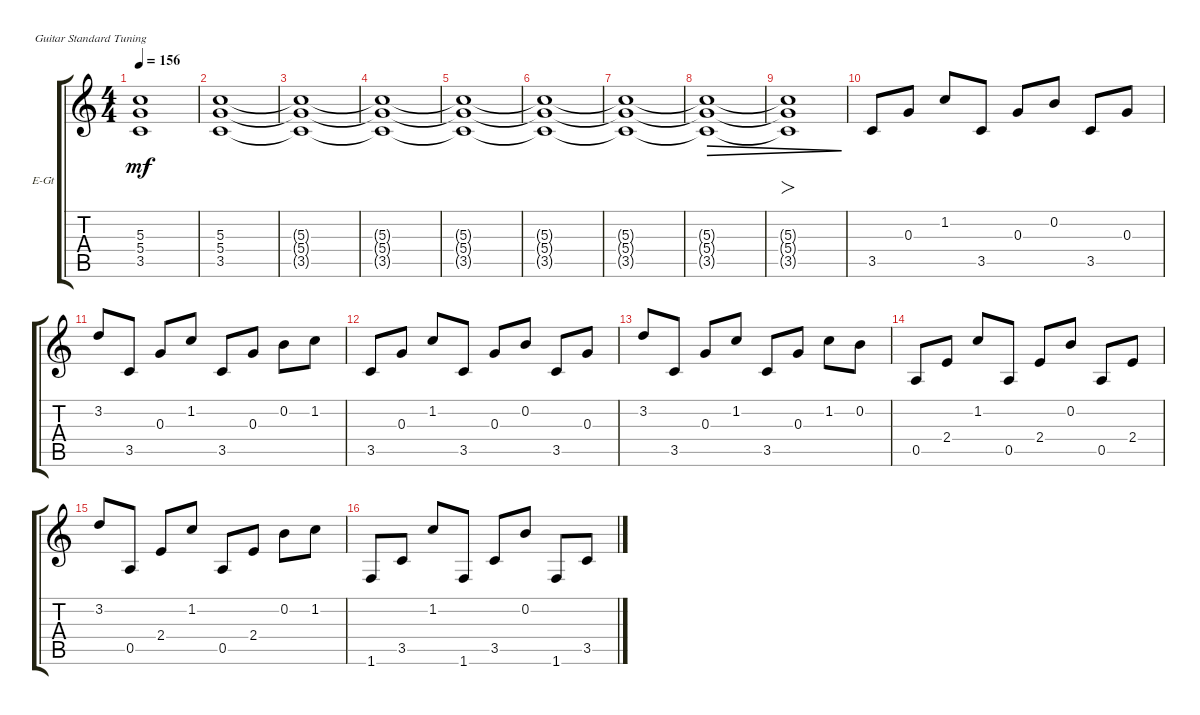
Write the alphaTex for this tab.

\defaultSystemsLayout 4
\bracketExtendMode groupsimilarinstruments
\firstSystemTrackNameOrientation horizontal
\otherSystemsTrackNameOrientation horizontal
\track ("Electric Guitar" "E-Gt") {instrument overdrivenguitar}
\staff {score tabs}
\tuning (E4 B3 G3 D3 A2 E2)
\ts (4 4)
\tempo 156
\clef g2
\scale
0.333333
\ks c
(3.5{t} 5.4{t} 5.3{t}).1{dy mf} |
\scale
0.333333 (3.5 5.4 5.3).1 |
\scale
0.333333 (3.5{t} 5.4{t} 5.3{t}).1 |
\scale
0.333333 (3.5{t} 5.4{t} 5.3{t}).1 |
\scale
0.333333 (3.5{t} 5.4{t} 5.3{t}).1 |
\scale
0.333333 (3.5{t} 5.4{t} 5.3{t}).1 |
\scale
0.333333 (3.5{t} 5.4{t} 5.3{t}).1 |
\scale
0.333333 (3.5{t} 5.4{t} 5.3{t}).1{dec} |
\scale
0.333333 (3.5{t} 5.4{t} 5.3{t}).1{fo dec} |
\scale
0.333333 3.5.8 0.3.8 1.2.8 3.5.8 0.3.8 0.2.8 3.5.8 0.3.8 |
\scale
0.333333 3.2.8 3.5.8 0.3.8 1.2.8 3.5.8 0.3.8 0.2.8 1.2.8 |
\scale
0.333333 3.5.8 0.3.8 1.2.8 3.5.8 0.3.8 0.2.8 3.5.8 0.3.8 |
3.2.8 3.5.8 0.3.8 1.2.8 3.5.8 0.3.8 1.2.8 0.2.8 |
0.5.8 2.4.8 1.2.8 0.5.8 2.4.8 0.2.8 0.5.8 2.4.8 |
3.2.8 0.5.8 2.4.8 1.2.8 0.5.8 2.4.8 0.2.8 1.2.8 |
1.6.8 3.5.8 1.2.8 1.6.8 3.5.8 0.2.8 1.6.8 3.5.8
